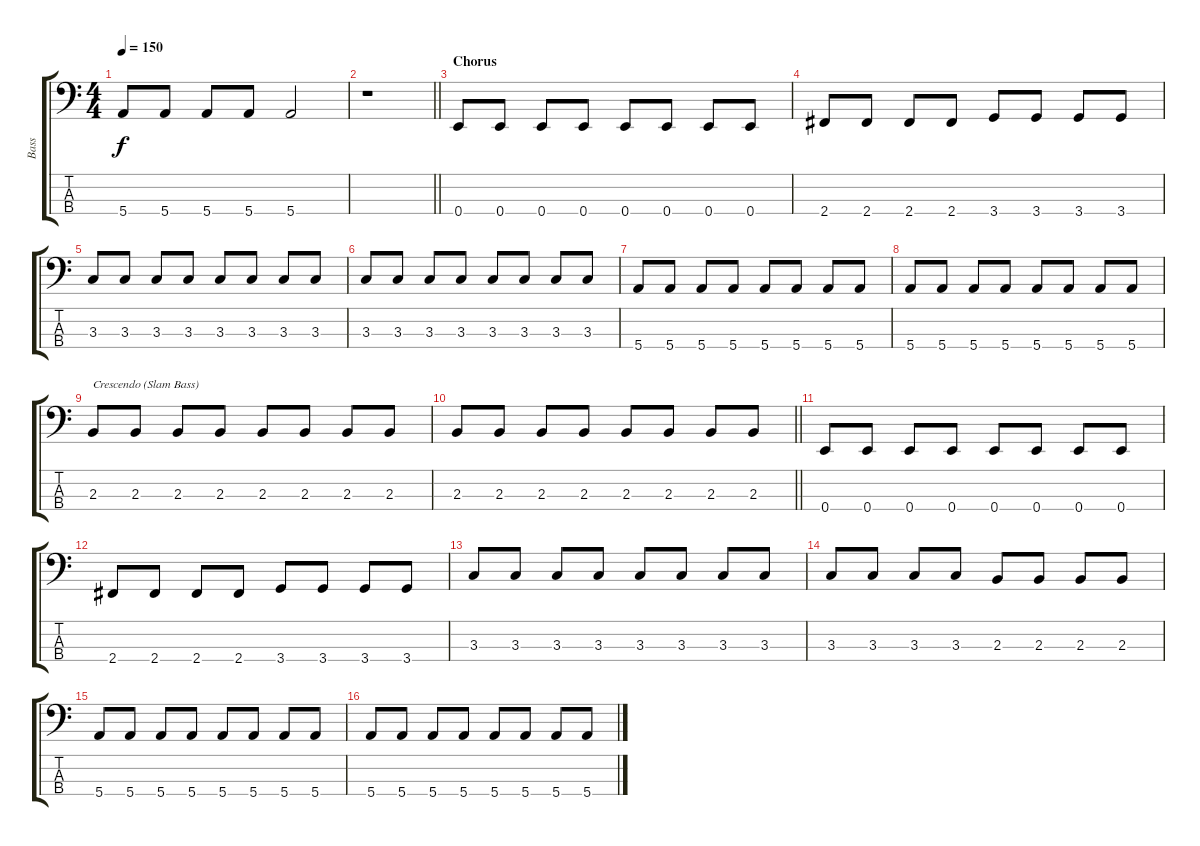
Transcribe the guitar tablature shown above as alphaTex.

\track ("Bass" "Bass") {instrument electricbassfinger}
\staff {score tabs}
\tuning (G2 D2 A1 E1) {hide}
\ts (4 4)
\tempo 150
\clef f4
\ks c
5.4.8{dy f} 5.4.8 5.4.8 5.4.8 5.4.2 |
\barLineRight lightlight
r.1 |
\section ("" "Chorus")
0.4.8 0.4.8 0.4.8 0.4.8 0.4.8 0.4.8 0.4.8 0.4.8 |
2.4.8 2.4.8 2.4.8 2.4.8 3.4.8 3.4.8 3.4.8 3.4.8 |
3.3.8 3.3.8 3.3.8 3.3.8 3.3.8 3.3.8 3.3.8 3.3.8 |
3.3.8 3.3.8 3.3.8 3.3.8 3.3.8 3.3.8 3.3.8 3.3.8 |
5.4.8 5.4.8 5.4.8 5.4.8 5.4.8 5.4.8 5.4.8 5.4.8 |
5.4.8 5.4.8 5.4.8 5.4.8 5.4.8 5.4.8 5.4.8 5.4.8 |
2.3.8{txt "Crescendo (Slam Bass)"} 2.3.8 2.3.8 2.3.8 2.3.8 2.3.8 2.3.8 2.3.8 |
\barLineRight lightlight
2.3.8 2.3.8 2.3.8 2.3.8 2.3.8 2.3.8 2.3.8 2.3.8 |
\section ("" "")
0.4.8 0.4.8 0.4.8 0.4.8 0.4.8 0.4.8 0.4.8 0.4.8 |
2.4.8 2.4.8 2.4.8 2.4.8 3.4.8 3.4.8 3.4.8 3.4.8 |
3.3.8 3.3.8 3.3.8 3.3.8 3.3.8 3.3.8 3.3.8 3.3.8 |
3.3.8 3.3.8 3.3.8 3.3.8 2.3.8 2.3.8 2.3.8 2.3.8 |
5.4.8 5.4.8 5.4.8 5.4.8 5.4.8 5.4.8 5.4.8 5.4.8 |
5.4.8 5.4.8 5.4.8 5.4.8 5.4.8 5.4.8 5.4.8 5.4.8
